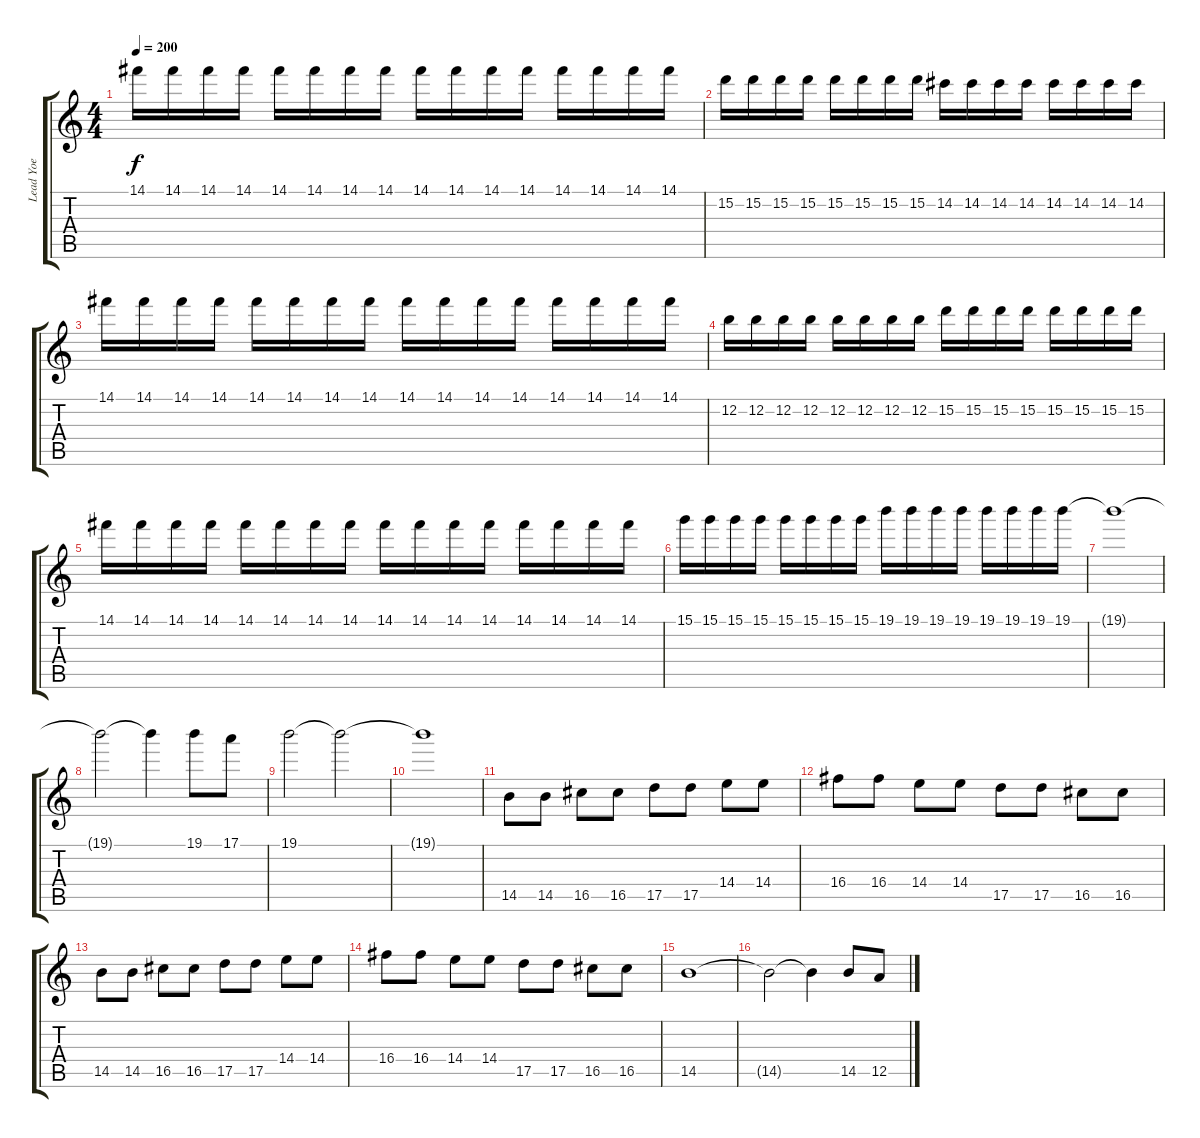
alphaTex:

\track ("Lead Yoe" "Lead Yoe") {instrument overdrivenguitar}
\staff {score tabs}
\tuning (E4 B3 G3 D3 A2 E2) {hide}
\ts (4 4)
\tempo 200
\clef g2
\ks c
14.1.16{dy f} 14.1.16 14.1.16 14.1.16 14.1.16 14.1.16 14.1.16 14.1.16 14.1.16 14.1.16 14.1.16 14.1.16 14.1.16 14.1.16 14.1.16 14.1.16 |
15.2.16 15.2.16 15.2.16 15.2.16 15.2.16 15.2.16 15.2.16 15.2.16 14.2.16 14.2.16 14.2.16 14.2.16 14.2.16 14.2.16 14.2.16 14.2.16 |
14.1.16 14.1.16 14.1.16 14.1.16 14.1.16 14.1.16 14.1.16 14.1.16 14.1.16 14.1.16 14.1.16 14.1.16 14.1.16 14.1.16 14.1.16 14.1.16 |
12.2.16 12.2.16 12.2.16 12.2.16 12.2.16 12.2.16 12.2.16 12.2.16 15.2.16 15.2.16 15.2.16 15.2.16 15.2.16 15.2.16 15.2.16 15.2.16 |
14.1.16 14.1.16 14.1.16 14.1.16 14.1.16 14.1.16 14.1.16 14.1.16 14.1.16 14.1.16 14.1.16 14.1.16 14.1.16 14.1.16 14.1.16 14.1.16 |
15.1.16 15.1.16 15.1.16 15.1.16 15.1.16 15.1.16 15.1.16 15.1.16 19.1.16 19.1.16 19.1.16 19.1.16 19.1.16 19.1.16 19.1.16 19.1.16 |
19.1{t}.1 |
19.1{t}.2 19.1{t}.4 19.1.8 17.1.8 |
19.1.2 19.1{t}.2 |
19.1{t}.1 |
14.5.8 14.5.8 16.5.8 16.5.8 17.5.8 17.5.8 14.4.8 14.4.8 |
16.4.8 16.4.8 14.4.8 14.4.8 17.5.8 17.5.8 16.5.8 16.5.8 |
14.5.8 14.5.8 16.5.8 16.5.8 17.5.8 17.5.8 14.4.8 14.4.8 |
16.4.8 16.4.8 14.4.8 14.4.8 17.5.8 17.5.8 16.5.8 16.5.8 |
14.5.1 |
14.5{t}.2 14.5{t}.4 14.5.8 12.5.8
